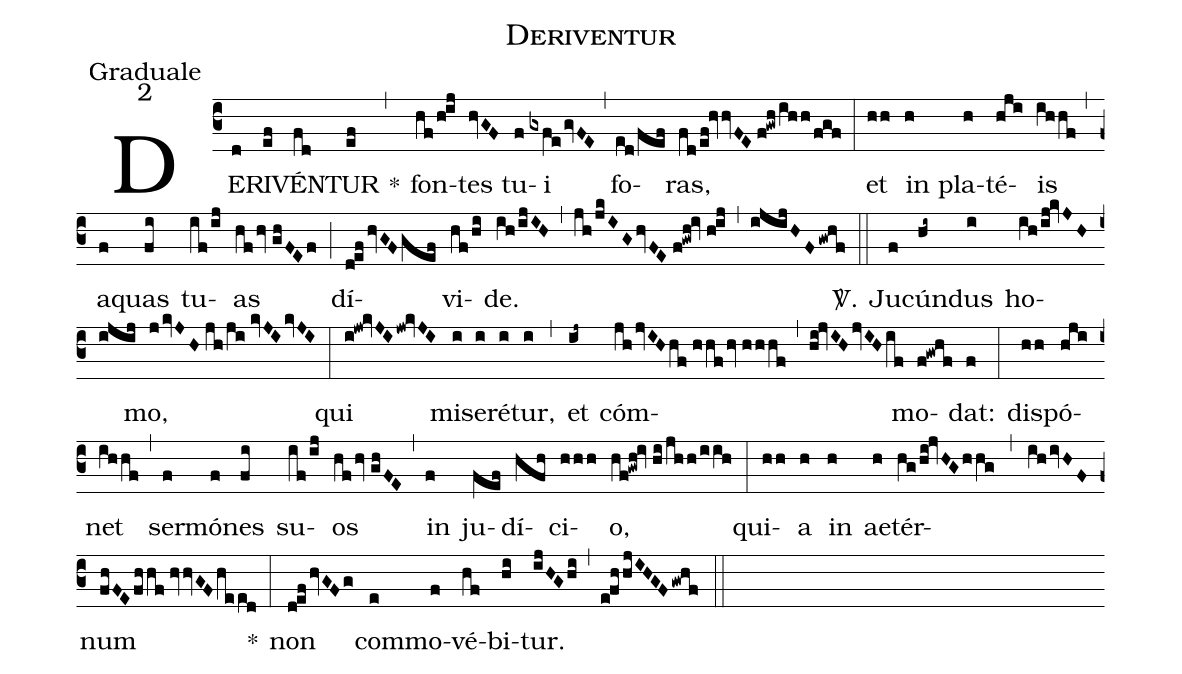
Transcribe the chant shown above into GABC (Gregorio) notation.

name:Deriventur;
office-part:Graduale;
mode:2;
%%
(c3) DE(d)RI(ef)VÉN(fd)TUR(ef) *(,) fon(hf/h!ij)tes(hvGF) tu(f)i(gxfegvFE) (,) fo(ed/fef)ras,(fd/ef!hvvFE//f!gwh/ihh/fgf) (:) et(hh) in(h) pla(h)té(hji)is(ihhf) (,) a(f)quas(fi) tu(if/ij)as(hf/hv//ghFEf) (;) dí(d!ef/hvGFgef)vi(hf/hi)de.(ih/ijIH) (,) (jh/jkIG/hvFE//f!gwh!iv//h!ij) (,) (ijijHFgwhf) <sp>V/</sp>.(::) Ju(f)cún(hi~)dus(i) ho(ih/ij!kvJH//ijij)mo,(j/kvJH//jh/ji//kvJI/kvJI) (:) qui(i!jw!kvJIjw!kvJI) mi(i)se(i)ré(i)tur,(i) (,) et(ij~) cóm(jh/jvIHhf//hhf/hv//hhhf,hi!jvIH/jvIHif)mo(f!gwhf)dat:(f) (:) di(hh)spó(hji)net(ihhf) (,) ser(f)mó(f)nes(fi) su(if/ij)os(hfhv//ghFE) (,) in(f) ju(fef)dí(hfh)ci(hhh)o,(hf!gwh!iv//hi/jhh/iih) (:) qui(hh)a(h) in(h) ae(h)tér(hg/hi!jvHGhhg,ih/ivHF)num(fhFEfhhf//hvvGFheed) *(:) non(d!ef/hvGFg) com(e)mo(f)vé(hf)bi(hi)tur.(ijHGhi) (,) (e!fhhjIHGFgwhf) (::)
